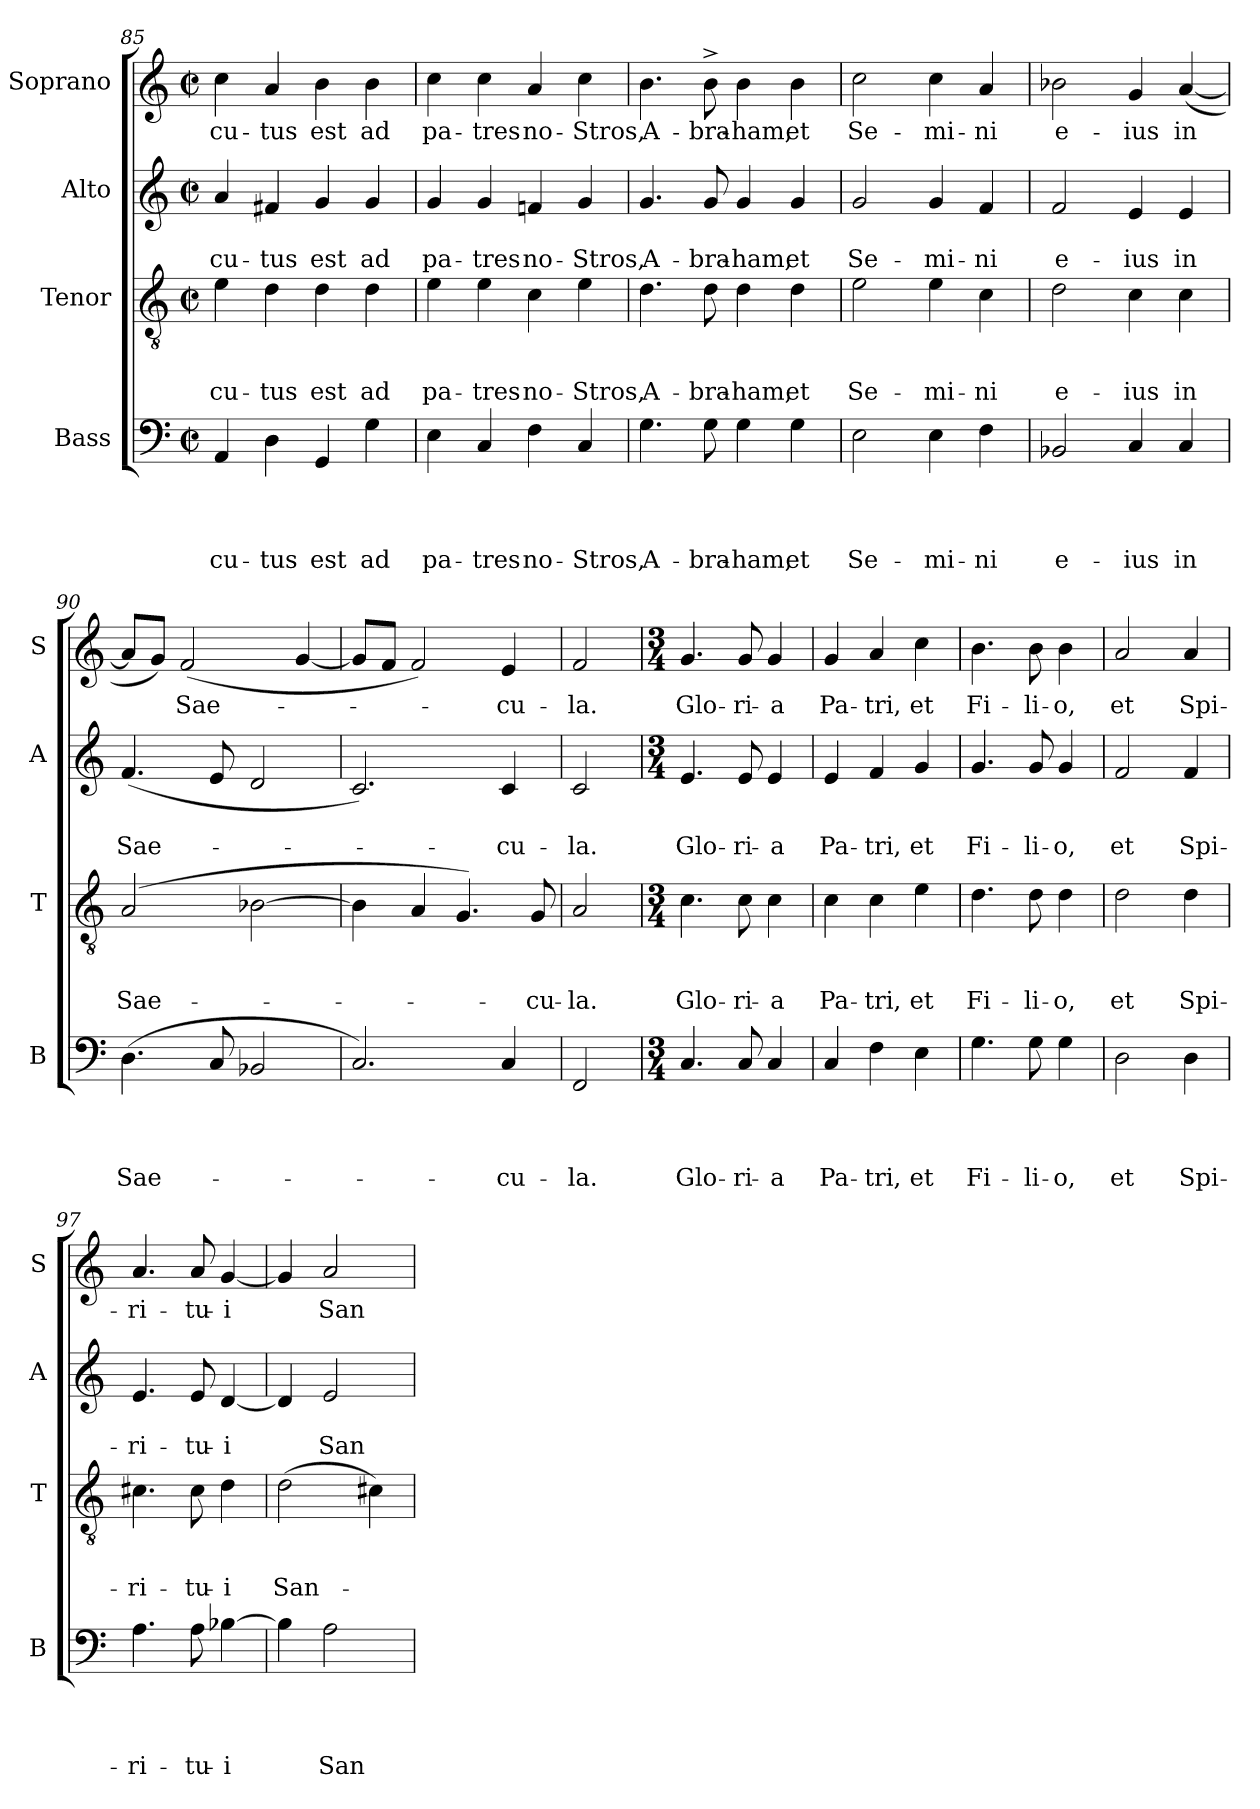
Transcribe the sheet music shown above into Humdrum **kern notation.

**kern	**text	**text	**text	**text	**kern	**text	**text	**text	**kern	**text	**text	**kern	**text
*part4	*part4	*part4	*part4	*part4	*part3	*part3	*part3	*part3	*part2	*part2	*part2	*part1	*part1
*staff4	*staff4	*staff4	*staff4	*staff4	*staff3	*staff3	*staff3	*staff3	*staff2	*staff2	*staff2	*staff1	*staff1
*I"Bass	*	*	*	*	*I"Tenor	*	*	*	*I"Alto	*	*	*I"Soprano	*
*I'B	*	*	*	*	*I'T	*	*	*	*I'A	*	*	*I'S	*
*clefF4	*	*	*	*	*clefGv2	*	*	*	*clefG2	*	*	*clefG2	*
*k[]	*	*	*	*	*k[]	*	*	*	*k[]	*	*	*k[]	*
*C:	*	*	*	*	*C:	*	*	*	*C:	*	*	*C:	*
*M2/2	*	*	*	*	*M2/2	*	*	*	*M2/2	*	*	*M2/2	*
*met(c|)	*	*	*	*	*met(c|)	*	*	*	*met(c|)	*	*	*met(c|)	*
=85	=85	=85	=85	=85	=85	=85	=85	=85	=85	=85	=85	=85	=85
!	!	!	!	!LO:LY:b	!	!	!	!LO:LY:b	!	!	!LO:LY:b	!	!LO:LY:b
4AA/	.	.	.	-cu-	4e\	.	.	-cu-	4a/	.	-cu-	4cc\	-cu-
!	!	!	!	!LO:LY:b	!	!	!	!LO:LY:b	!	!	!LO:LY:b	!	!LO:LY:b
4D\	.	.	.	-tus	4d\	.	.	-tus	4f#X/	.	-tus	4a/	-tus
!	!	!	!	!LO:LY:b	!	!	!	!LO:LY:b	!	!	!LO:LY:b	!	!LO:LY:b
4GG/	.	.	.	est	4d\	.	.	est	4g/	.	est	4b\	est
!	!	!	!	!LO:LY:b	!	!	!	!LO:LY:b	!	!	!LO:LY:b	!	!LO:LY:b
4G\	.	.	.	ad	4d\	.	.	ad	4g/	.	ad	4b\	ad
=86	=86	=86	=86	=86	=86	=86	=86	=86	=86	=86	=86	=86	=86
!	!	!	!	!LO:LY:b	!	!	!	!LO:LY:b	!	!	!LO:LY:b	!	!LO:LY:b
4E\	.	.	.	pa-	4e\	.	.	pa-	4g/	.	pa-	4cc\	pa-
!	!	!	!	!LO:LY:b	!	!	!	!LO:LY:b	!	!	!LO:LY:b	!	!LO:LY:b
4C/	.	.	.	-tres	4e\	.	.	-tres	4g/	.	-tres	4cc\	-tres
!	!	!	!	!LO:LY:b	!	!	!	!LO:LY:b	!	!	!LO:LY:b	!	!LO:LY:b
4F\	.	.	.	no-	4c\	.	.	no-	4fn/	.	no-	4a/	no-
!	!	!	!	!LO:LY:b	!	!	!	!LO:LY:b	!	!	!LO:LY:b	!	!LO:LY:b
4C/	.	.	.	-Stros,	4e\	.	.	-Stros,	4g/	.	-Stros,	4cc\	-Stros,
!!LO:PB:g=z
=87	=87	=87	=87	=87	=87	=87	=87	=87	=87	=87	=87	=87	=87
!	!	!	!	!LO:LY:b	!	!	!	!LO:LY:b	!	!	!LO:LY:b	!	!LO:LY:b
4.G\	.	.	.	A-	4.d\	.	.	A-	4.g/	.	A-	4.b\	A-
!	!	!	!	!LO:LY:b	!	!	!	!LO:LY:b	!	!	!LO:LY:b	!	!LO:LY:b
8G\	.	.	.	-bra-	8d\	.	.	-bra-	8g/	.	-bra-	8b^>\	-bra-
!	!	!	!	!LO:LY:b	!	!	!	!LO:LY:b	!	!	!LO:LY:b	!	!LO:LY:b
4G\	.	.	.	-ham,	4d\	.	.	-ham,	4g/	.	-ham,	4b\	-ham,
!	!	!	!	!LO:LY:b	!	!	!	!LO:LY:b	!	!	!LO:LY:b	!	!LO:LY:b
4G\	.	.	.	et	4d\	.	.	et	4g/	.	et	4b\	et
=88	=88	=88	=88	=88	=88	=88	=88	=88	=88	=88	=88	=88	=88
!	!	!	!	!LO:LY:b	!	!	!	!LO:LY:b	!	!	!LO:LY:b	!	!LO:LY:b
2E\	.	.	.	Se-	2e\	.	.	Se-	2g/	.	Se-	2cc\	Se-
!	!	!	!	!LO:LY:b	!	!	!	!LO:LY:b	!	!	!LO:LY:b	!	!LO:LY:b
4E\	.	.	.	-mi-	4e\	.	.	-mi-	4g/	.	-mi-	4cc\	-mi-
!	!	!	!	!LO:LY:b	!	!	!	!LO:LY:b	!	!	!LO:LY:b	!	!LO:LY:b
4F\	.	.	.	-ni	4c\	.	.	-ni	4f/	.	-ni	4a/	-ni
=89	=89	=89	=89	=89	=89	=89	=89	=89	=89	=89	=89	=89	=89
!	!	!	!	!LO:LY:b	!	!	!	!LO:LY:b	!	!	!LO:LY:b	!	!LO:LY:b
2BB-X/	.	.	.	e-	2d\	.	.	e-	2f/	.	e-	2b-X\	e-
!	!	!	!	!LO:LY:b	!	!	!	!LO:LY:b	!	!	!LO:LY:b	!	!LO:LY:b
4C/	.	.	.	-ius	4c\	.	.	-ius	4e/	.	-ius	4g/	-ius
!	!	!	!	!LO:LY:b	!	!	!	!LO:LY:b	!	!	!LO:LY:b	!	!LO:LY:b
4C/	.	.	.	in	4c\	.	.	in	4e/	.	in	(<[<4a/	in
=90	=90	=90	=90	=90	=90	=90	=90	=90	=90	=90	=90	=90	=90
!	!	!	!	!LO:LY:b	!	!	!	!LO:LY:b	!	!	!LO:LY:b	!	!
(>4.D\	.	.	.	Sae-	(2A/	.	.	Sae-	(<4.f/	.	Sae-	8a/L]	.
.	.	.	.	.	.	.	.	.	.	.	.	8g/J)	.
!	!	!	!	!	!	!	!	!	!	!	!	!	!LO:LY:b
.	.	.	.	.	.	.	.	.	.	.	.	(<2f/	Sae-
8C/	.	.	.	.	.	.	.	.	8e/	.	.	.	.
2BB-X/	.	.	.	.	[>2B-X\	.	.	.	2d/	.	.	.	.
.	.	.	.	.	.	.	.	.	.	.	.	[<4g/	.
=91	=91	=91	=91	=91	=91	=91	=91	=91	=91	=91	=91	=91	=91
2.C/)	.	.	.	.	4B-\]	.	.	.	2.c/)	.	.	8g/L]	.
.	.	.	.	.	.	.	.	.	.	.	.	8f/J	.
.	.	.	.	.	4A/	.	.	.	.	.	.	2f/)	.
.	.	.	.	.	4.G/)	.	.	.	.	.	.	.	.
!	!	!	!	!LO:LY:b	!	!	!	!	!	!	!LO:LY:b	!	!LO:LY:b
4C/	.	.	.	-cu-	.	.	.	.	4c/	.	-cu-	4e/	-cu-
!	!	!	!	!	!	!	!	!LO:LY:b	!	!	!	!	!
.	.	.	.	.	8G/	.	.	-cu-	.	.	.	.	.
=92	=92	=92	=92	=92	=92	=92	=92	=92	=92	=92	=92	=92	=92
!	!	!	!	!LO:LY:b	!	!	!	!LO:LY:b	!	!	!LO:LY:b	!	!LO:LY:b
2FF/	.	.	.	-la.	2A/	.	.	-la.	2c/	.	-la.	2f/	-la.
=93	=93	=93	=93	=93	=93	=93	=93	=93	=93	=93	=93	=93	=93
*M3/4	*	*	*	*	*M3/4	*	*	*	*M3/4	*	*	*M3/4	*
!	!	!	!	!LO:LY:b	!	!	!	!LO:LY:b	!	!	!LO:LY:b	!	!LO:LY:b
4.C/	.	.	.	Glo-	4.c\	.	.	Glo-	4.e/	.	Glo-	4.g/	Glo-
!	!	!	!	!LO:LY:b	!	!	!	!LO:LY:b	!	!	!LO:LY:b	!	!LO:LY:b
8C/	.	.	.	-ri-	8c\	.	.	-ri-	8e/	.	-ri-	8g/	-ri-
!	!	!	!	!LO:LY:b	!	!	!	!LO:LY:b	!	!	!LO:LY:b	!	!LO:LY:b
4C/	.	.	.	-a	4c\	.	.	-a	4e/	.	-a	4g/	-a
!!LO:LB:g=z
=94	=94	=94	=94	=94	=94	=94	=94	=94	=94	=94	=94	=94	=94
!	!	!	!	!LO:LY:b	!	!	!	!LO:LY:b	!	!	!LO:LY:b	!	!LO:LY:b
4C/	.	.	.	Pa-	4c\	.	.	Pa-	4e/	.	Pa-	4g/	Pa-
!	!	!	!	!LO:LY:b	!	!	!	!LO:LY:b	!	!	!LO:LY:b	!	!LO:LY:b
4F\	.	.	.	-tri,	4c\	.	.	-tri,	4f/	.	-tri,	4a/	-tri,
!	!	!	!	!LO:LY:b	!	!	!	!LO:LY:b	!	!	!LO:LY:b	!	!LO:LY:b
4E\	.	.	.	et	4e\	.	.	et	4g/	.	et	4cc\	et
=95	=95	=95	=95	=95	=95	=95	=95	=95	=95	=95	=95	=95	=95
!	!	!	!	!LO:LY:b	!	!	!	!LO:LY:b	!	!	!LO:LY:b	!	!LO:LY:b
4.G\	.	.	.	Fi-	4.d\	.	.	Fi-	4.g/	.	Fi-	4.b\	Fi-
!	!	!	!	!LO:LY:b	!	!	!	!LO:LY:b	!	!	!LO:LY:b	!	!LO:LY:b
8G\	.	.	.	-li-	8d\	.	.	-li-	8g/	.	-li-	8b\	-li-
!	!	!	!	!LO:LY:b	!	!	!	!LO:LY:b	!	!	!LO:LY:b	!	!LO:LY:b
4G\	.	.	.	-o,	4d\	.	.	-o,	4g/	.	-o,	4b\	-o,
=96	=96	=96	=96	=96	=96	=96	=96	=96	=96	=96	=96	=96	=96
!	!	!	!	!LO:LY:b	!	!	!	!LO:LY:b	!	!	!LO:LY:b	!	!LO:LY:b
2D\	.	.	.	et	2d\	.	.	et	2f/	.	et	2a/	et
!	!	!	!	!LO:LY:b	!	!	!	!LO:LY:b	!	!	!LO:LY:b	!	!LO:LY:b
4D\	.	.	.	Spi-	4d\	.	.	Spi-	4f/	.	Spi-	4a/	Spi-
=97	=97	=97	=97	=97	=97	=97	=97	=97	=97	=97	=97	=97	=97
!	!	!	!	!LO:LY:b	!	!	!	!LO:LY:b	!	!	!LO:LY:b	!	!LO:LY:b
4.A\	.	.	.	-ri-	4.c#X\	.	.	-ri-	4.e/	.	-ri-	4.a/	-ri-
!	!	!	!	!LO:LY:b	!	!	!	!LO:LY:b	!	!	!LO:LY:b	!	!LO:LY:b
8A\	.	.	.	-tu-	8c#\	.	.	-tu-	8e/	.	-tu-	8a/	-tu-
!	!	!	!	!LO:LY:b:rj	!	!	!	!LO:LY:b	!	!	!LO:LY:b:rj	!	!LO:LY:b:rj
[>4B-X\	.	.	.	-i	4d\	.	.	-i	[<4d/	.	-i	[<4g/	-i
=98	=98	=98	=98	=98	=98	=98	=98	=98	=98	=98	=98	=98	=98
!	!	!	!	!	!	!	!	!LO:LY:b	!	!	!	!	!
4B-\]	.	.	.	.	(>2d\	.	.	San-	4d/]	.	.	4g/]	.
!	!	!	!	!LO:LY:b	!	!	!	!	!	!	!LO:LY:b	!	!LO:LY:b
2A\	.	.	.	San-	.	.	.	.	2e/	.	San-	2a/	San-
.	.	.	.	.	4c#X\)	.	.	.	.	.	.	.	.
=	=	=	=	=	=	=	=	=	=	=	=	=	=
*-	*-	*-	*-	*-	*-	*-	*-	*-	*-	*-	*-	*-	*-
